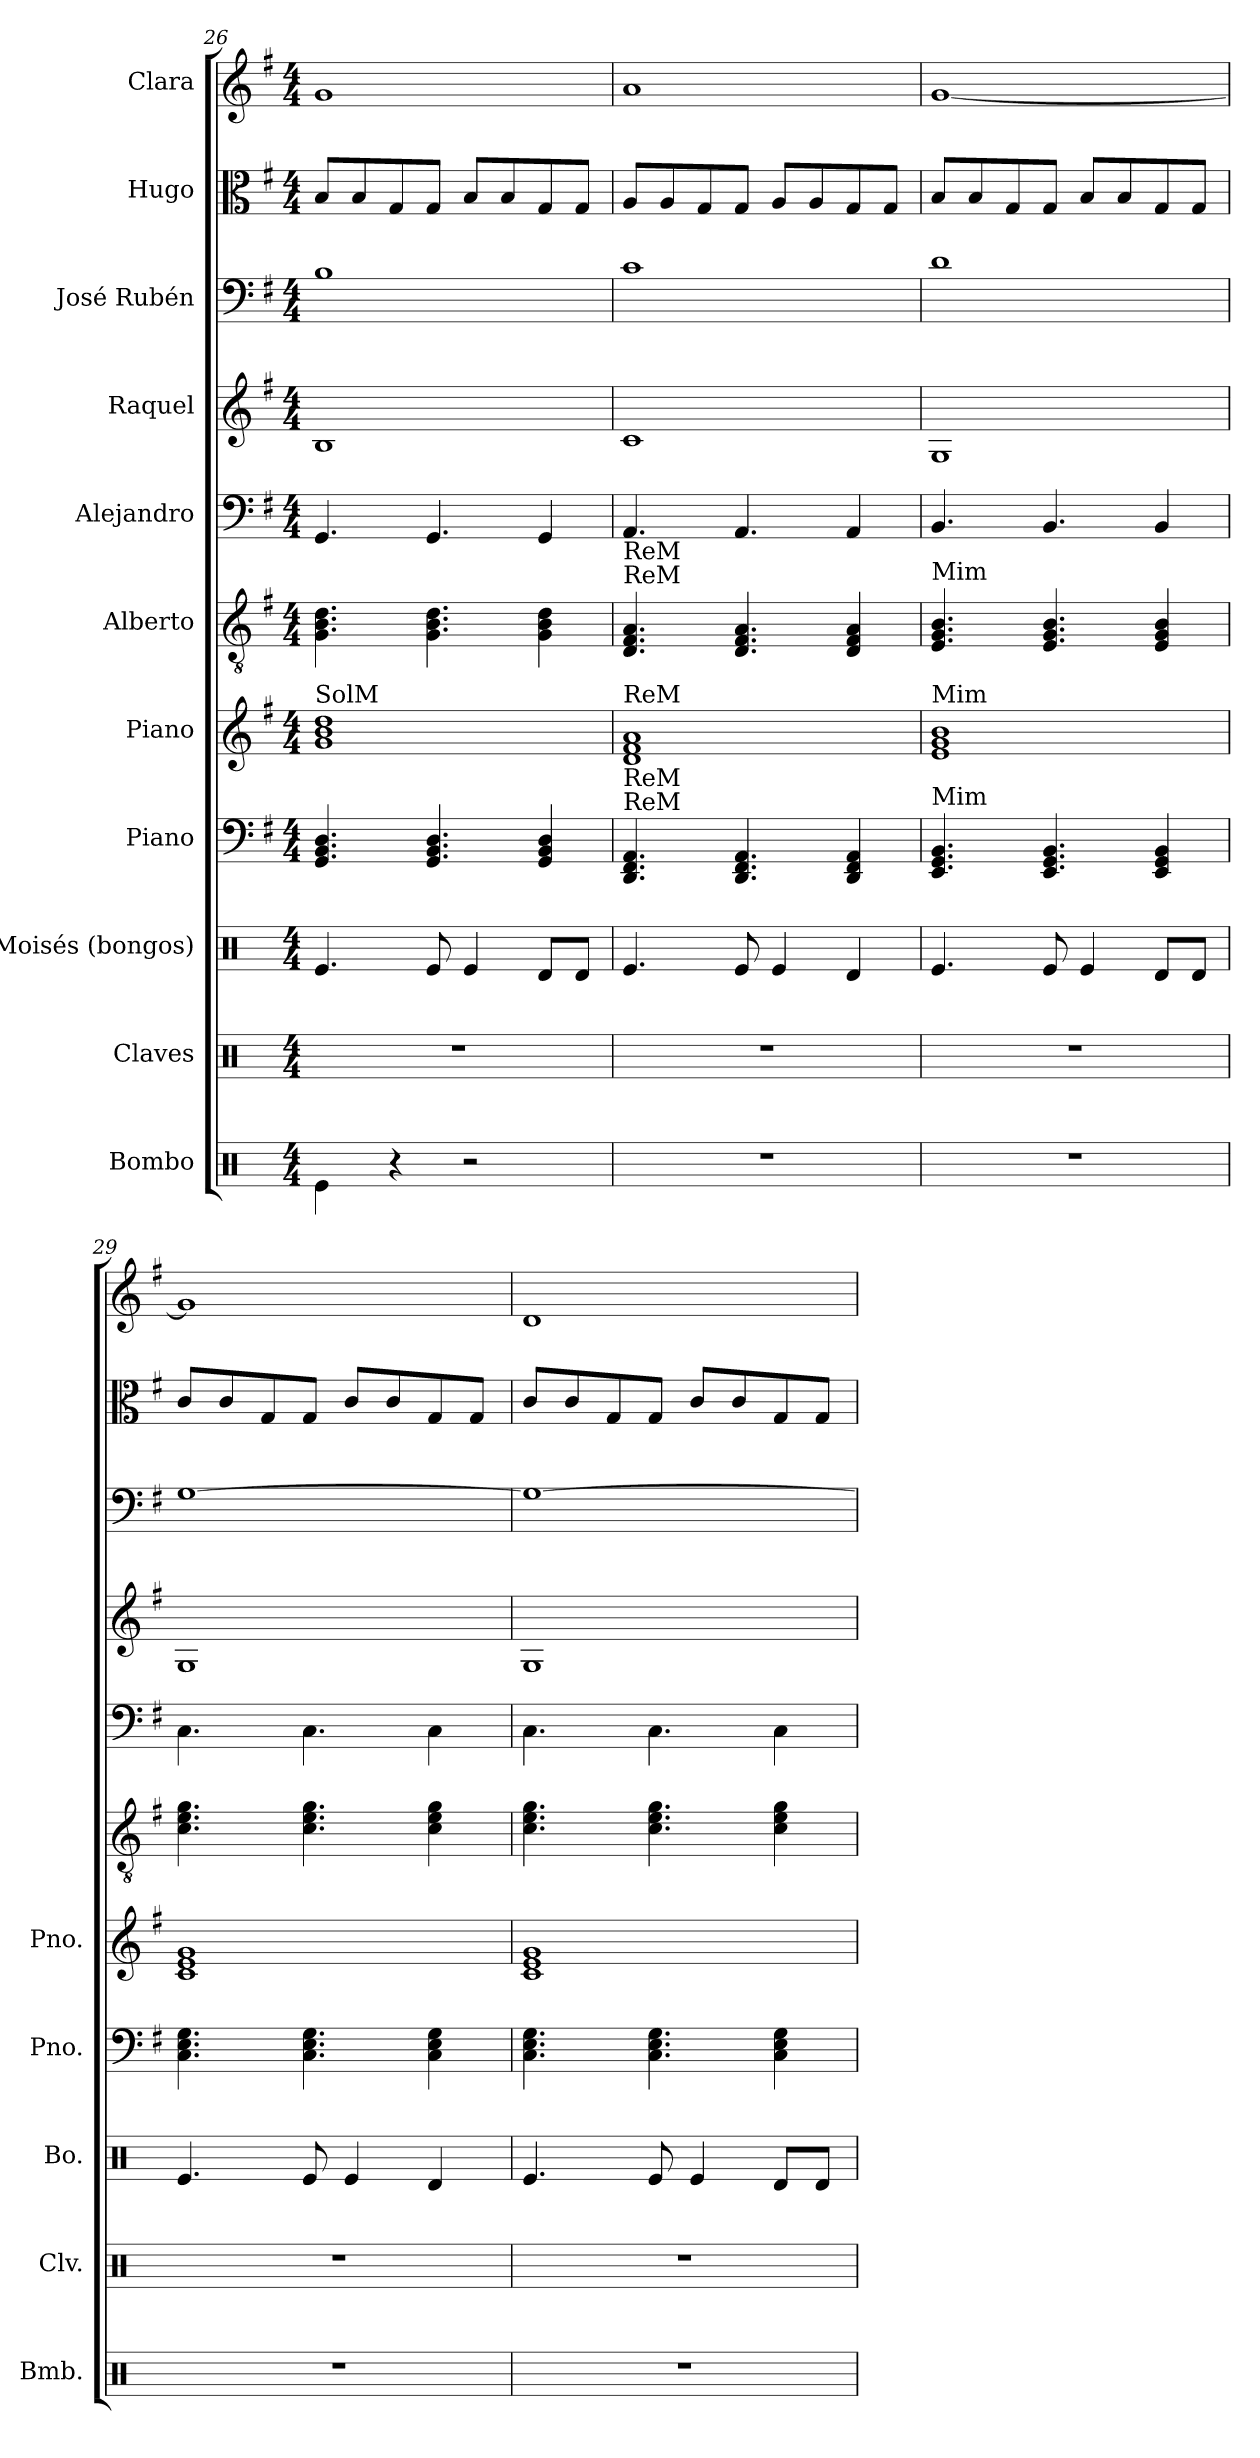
**kern	**kern	**kern	**kern	**kern	**kern	**kern	**kern	**kern	**kern	**kern
*part11	*part10	*part9	*part8	*part7	*part6	*part5	*part4	*part3	*part2	*part1
*staff11	*staff10	*staff9	*staff8	*staff7	*staff6	*staff5	*staff4	*staff3	*staff2	*staff1
*I"Bombo	*I"Claves	*I"Moisés (bongos)	*I"Piano	*I"Piano	*I"Alberto	*I"Alejandro	*I"Raquel	*I"José Rubén	*I"Hugo	*I"Clara
*I'Bmb.	*I'Clv.	*I'Bo.	*I'Pno.	*I'Pno.	*	*	*	*	*	*
*clefX	*clefX	*clefX	*clefF4	*clefG2	*clefGv2	*clefF4	*clefG2	*clefF4	*clefC3	*clefG2
*k[]	*k[]	*k[]	*k[f#]	*k[f#]	*k[f#]	*k[f#]	*k[f#]	*k[f#]	*k[f#]	*k[f#]
*M4/4	*M4/4	*M4/4	*M4/4	*M4/4	*M4/4	*M4/4	*M4/4	*M4/4	*M4/4	*M4/4
=26	=26	=26	=26	=26	=26	=26	=26	=26	=26	=26
!	!	!	!	!LO:TX:a:t=SolM	!	!	!	!	!	!
4Re\	1r	4.Re/	4.GG/ 4.BB/ 4.D/	1g 1b 1dd	4.G\ 4.B\ 4.d\	4.GG/	1B	1B	8B/L	1g
.	.	.	.	.	.	.	.	.	8B/	.
4r	.	.	.	.	.	.	.	.	8G/	.
.	.	8Re/	4.GG/ 4.BB/ 4.D/	.	4.G\ 4.B\ 4.d\	4.GG/	.	.	8G/J	.
2r	.	4Re/	.	.	.	.	.	.	8B/L	.
.	.	.	.	.	.	.	.	.	8B/	.
.	.	8Rd/L	4GG/ 4BB/ 4D/	.	4G\ 4B\ 4d\	4GG/	.	.	8G/	.
.	.	8Rd/J	.	.	.	.	.	.	8G/J	.
=27	=27	=27	=27	=27	=27	=27	=27	=27	=27	=27
!	!	!	!	!	!LO:TX:a:t=ReM	!	!	!	!	!
!	!	!	!	!	!LO:TX:a:t=ReM	!	!	!	!	!
!	!	!	!	!LO:TX:a:t=ReM	!	!	!	!	!	!
!	!	!	!LO:TX:a:t=ReM	!	!	!	!	!	!	!
!	!	!	!LO:TX:a:t=ReM	!	!	!	!	!	!	!
1r	1r	4.Re/	4.DD/ 4.FF#/ 4.AA/	1d 1f# 1a	4.D/ 4.F#/ 4.A/	4.AA/	1c	1c	8A/L	1a
.	.	.	.	.	.	.	.	.	8A/	.
.	.	.	.	.	.	.	.	.	8G/	.
.	.	8Re/	4.DD/ 4.FF#/ 4.AA/	.	4.D/ 4.F#/ 4.A/	4.AA/	.	.	8G/J	.
.	.	4Re/	.	.	.	.	.	.	8A/L	.
.	.	.	.	.	.	.	.	.	8A/	.
.	.	4Rd/	4DD/ 4FF#/ 4AA/	.	4D/ 4F#/ 4A/	4AA/	.	.	8G/	.
.	.	.	.	.	.	.	.	.	8G/J	.
=28	=28	=28	=28	=28	=28	=28	=28	=28	=28	=28
!	!	!	!	!	!LO:TX:a:t=Mim	!	!	!	!	!
!	!	!	!	!LO:TX:a:t=Mim	!	!	!	!	!	!
!	!	!	!LO:TX:a:t=Mim	!	!	!	!	!	!	!
1r	1r	4.Re/	4.EE/ 4.GG/ 4.BB/	1e 1g 1b	4.E/ 4.G/ 4.B/	4.BB/	1G	1d	8B/L	[1g
.	.	.	.	.	.	.	.	.	8B/	.
.	.	.	.	.	.	.	.	.	8G/	.
.	.	8Re/	4.EE/ 4.GG/ 4.BB/	.	4.E/ 4.G/ 4.B/	4.BB/	.	.	8G/J	.
.	.	4Re/	.	.	.	.	.	.	8B/L	.
.	.	.	.	.	.	.	.	.	8B/	.
.	.	8Rd/L	4EE/ 4GG/ 4BB/	.	4E/ 4G/ 4B/	4BB/	.	.	8G/	.
.	.	8Rd/J	.	.	.	.	.	.	8G/J	.
=29	=29	=29	=29	=29	=29	=29	=29	=29	=29	=29
1r	1r	4.Re/	4.C\ 4.E\ 4.G\	1c 1e 1g	4.c\ 4.e\ 4.g\	4.C\	1G	[1G	8c/L	1g]
.	.	.	.	.	.	.	.	.	8c/	.
.	.	.	.	.	.	.	.	.	8G/	.
.	.	8Re/	4.C\ 4.E\ 4.G\	.	4.c\ 4.e\ 4.g\	4.C\	.	.	8G/J	.
.	.	4Re/	.	.	.	.	.	.	8c/L	.
.	.	.	.	.	.	.	.	.	8c/	.
.	.	4Rd/	4C\ 4E\ 4G\	.	4c\ 4e\ 4g\	4C\	.	.	8G/	.
.	.	.	.	.	.	.	.	.	8G/J	.
!!LO:PB:g=z
=30	=30	=30	=30	=30	=30	=30	=30	=30	=30	=30
1r	1r	4.Re/	4.C\ 4.E\ 4.G\	1c 1e 1g	4.c\ 4.e\ 4.g\	4.C\	1G	1G_	8c/L	1d
.	.	.	.	.	.	.	.	.	8c/	.
.	.	.	.	.	.	.	.	.	8G/	.
.	.	8Re/	4.C\ 4.E\ 4.G\	.	4.c\ 4.e\ 4.g\	4.C\	.	.	8G/J	.
.	.	4Re/	.	.	.	.	.	.	8c/L	.
.	.	.	.	.	.	.	.	.	8c/	.
.	.	8Rd/L	4C\ 4E\ 4G\	.	4c\ 4e\ 4g\	4C\	.	.	8G/	.
.	.	8Rd/J	.	.	.	.	.	.	8G/J	.
=	=	=	=	=	=	=	=	=	=	=
*-	*-	*-	*-	*-	*-	*-	*-	*-	*-	*-
